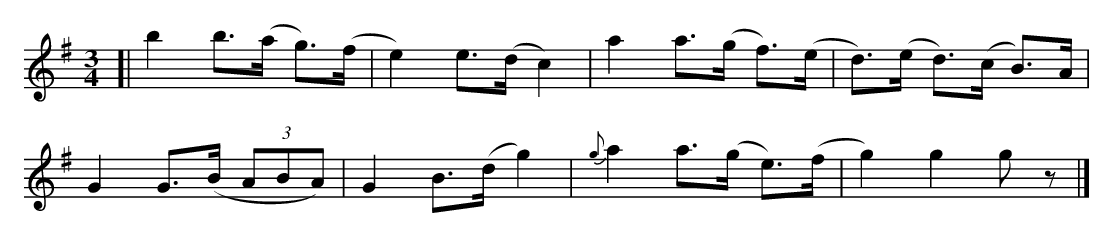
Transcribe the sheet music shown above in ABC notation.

X:1
M:3/4
L:1/8
K:G
[| b2 b>(a g)>(f | e2) e>(d c2) | a2 a>(g f)>(e | d)>(e d)>(c B)>A |
G2 G>(B (3ABA) | G2 B>(d g2) | {g}a2 a>(g e)>(f | g2) g2 gz |]
